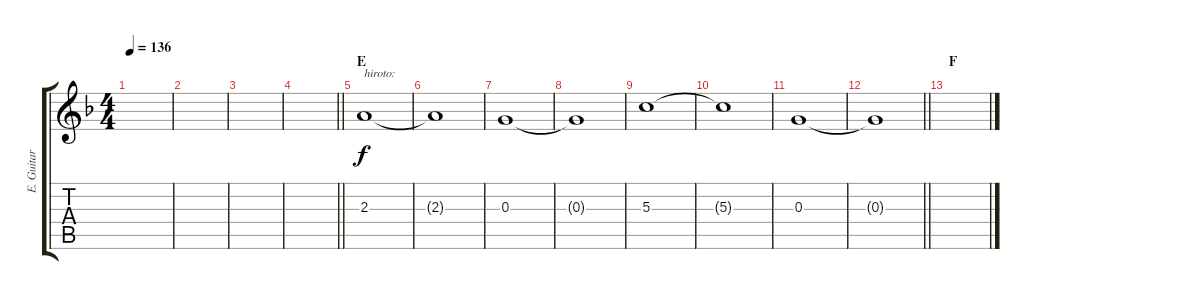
\track ("E. Guitar III" "E. Guitar ") {instrument distortionguitar}
\staff {score tabs}
\tuning (E4 B3 G3 D3 A2 D2) {hide}
\ts (4 4)
\tempo 136
\clef g2
\ks dminor
|
|
|
\barLineRight lightlight
|
\section ("" "E")
2.3.1{txt "hiroto:"} |
2.3{t}.1 |
0.3.1 |
0.3{t}.1 |
5.3.1 |
5.3{t}.1 |
0.3.1 |
\barLineRight lightlight
0.3{t}.1 |
\section ("" "F")
